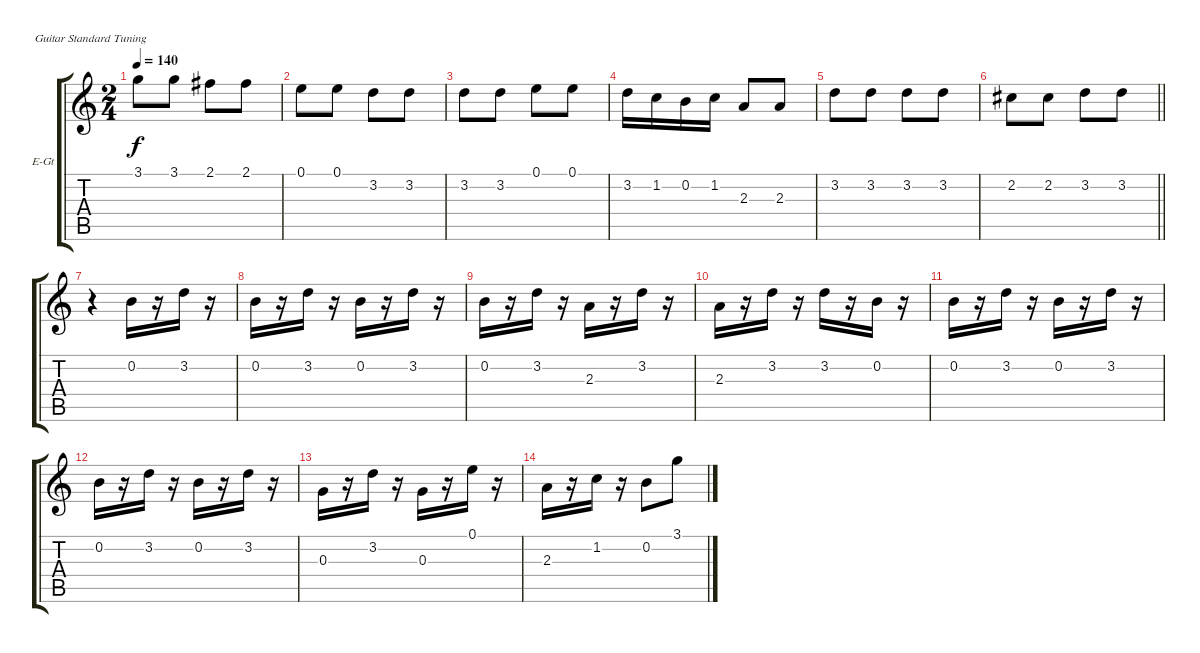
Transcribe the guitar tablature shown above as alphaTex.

\bracketExtendMode groupsimilarinstruments
\firstSystemTrackNameOrientation horizontal
\otherSystemsTrackNameOrientation horizontal
\track ("Guitar 2" "E-Gt") {instrument distortionguitar}
\staff {score tabs}
\tuning (E4 B3 G3 D3 A2 E2)
\ts (2 4)
\tempo 140
\clef g2
\scale
0.333333
\ks c
3.1.8{dy f} 3.1.8 2.1.8 2.1.8 |
\scale
0.333333 0.1.8 0.1.8 3.2.8 3.2.8 |
\scale
0.333333 3.2.8 3.2.8 0.1.8 0.1.8 |
\scale
0.333333 3.2.16 1.2.16 0.2.16 1.2.16 2.3.8 2.3.8 |
\scale
0.333333 3.2.8 3.2.8 3.2.8 3.2.8 |
\scale
0.333333
\barLineRight lightlight
2.2.8 2.2.8 3.2.8 3.2.8 |
\scale
0.333333 r.4 0.2.16 r.16 3.2.16 r.16 |
\scale
0.333333 0.2.16 r.16 3.2.16 r.16 0.2.16 r.16 3.2.16 r.16 |
\scale
0.333333 0.2.16 r.16 3.2.16 r.16 2.3.16 r.16 3.2.16 r.16 |
\scale
0.333333 2.3.16 r.16 3.2.16 r.16 3.2.16 r.16 0.2.16 r.16 |
\scale
0.333333 0.2.16 r.16 3.2.16 r.16 0.2.16 r.16 3.2.16 r.16 |
\scale
0.333333 0.2.16 r.16 3.2.16 r.16 0.2.16 r.16 3.2.16 r.16 |
\scale
0.333333 0.3.16 r.16 3.2.16 r.16 0.3.16 r.16 0.1.16 r.16 |
\scale
0.333333 2.3.16 r.16 1.2.16 r.16 0.2.8 3.1.8 |
\scale
0.333333 |
\scale
0.333333
